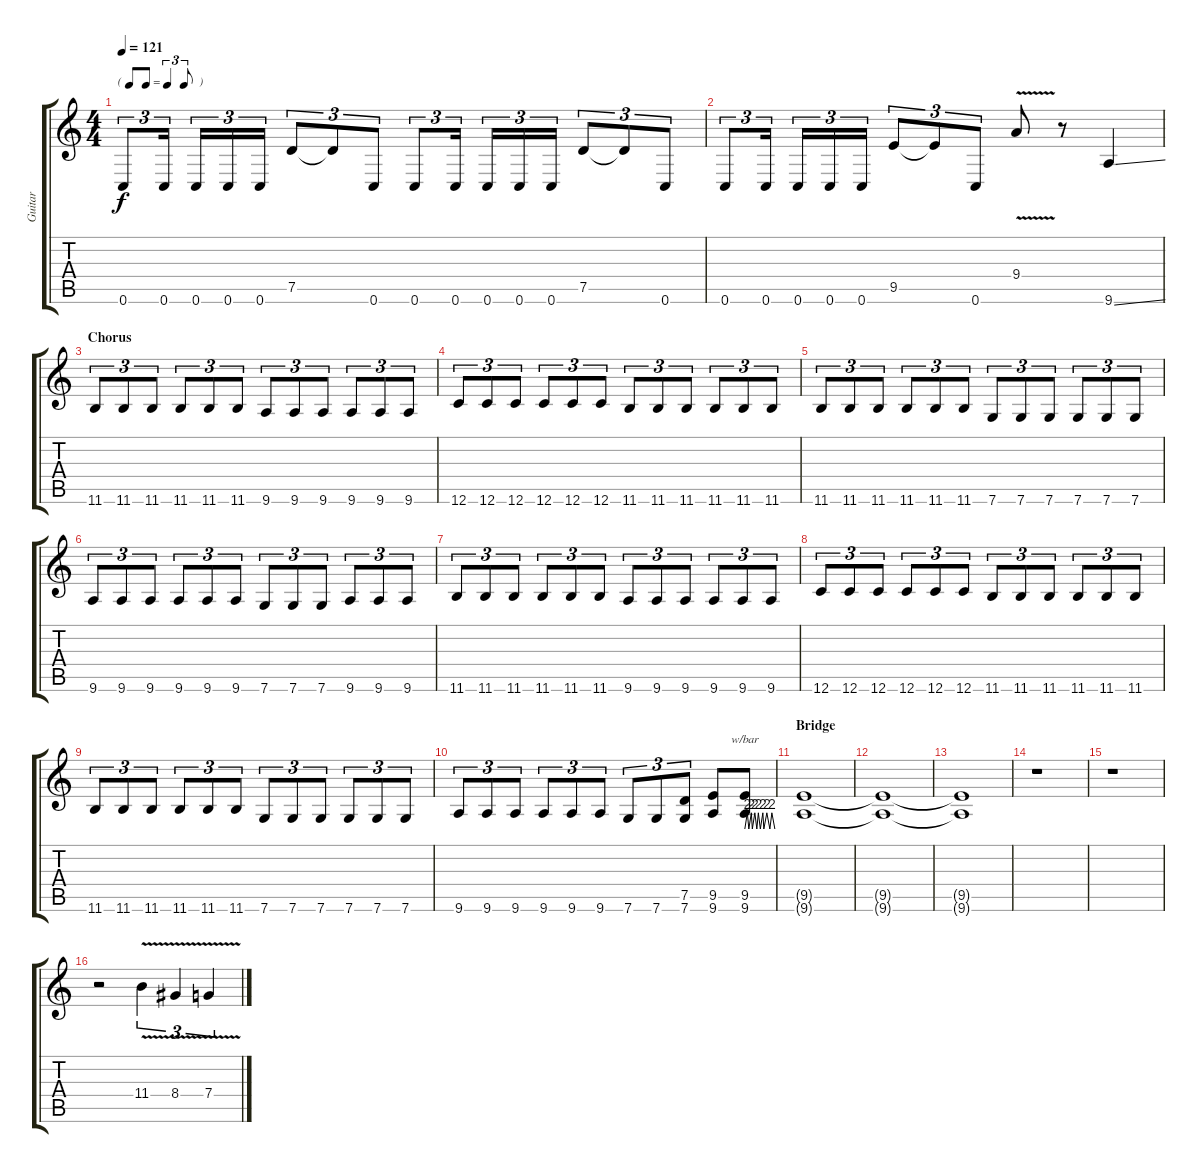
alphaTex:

\track ("Guitar" "Guitar") {instrument distortionguitar}
\staff {score tabs}
\tuning (D4 A3 F3 C3 G2 C2) {hide}
\ts (4 4)
\tf triplet8th
\tempo 121
\clef g2
\ks c
0.6.8{tu (3 2) dy f} 0.6.16{tu (3 2)} 0.6.16{tu (3 2)} 0.6.16{tu (3 2)} 0.6.16{tu (3 2)} 7.5.8{tu (3 2)} 7.5{t}.8{tu (3 2)} 0.6.8{tu (3 2)} 0.6.8{tu (3 2)} 0.6.16{tu (3 2)} 0.6.16{tu (3 2)} 0.6.16{tu (3 2)} 0.6.16{tu (3 2)} 7.5.8{tu (3 2)} 7.5{t}.8{tu (3 2)} 0.6.8{tu (3 2)} |
0.6.8{tu (3 2)} 0.6.16{tu (3 2)} 0.6.16{tu (3 2)} 0.6.16{tu (3 2)} 0.6.16{tu (3 2)} 9.5.8{tu (3 2)} 9.5{t}.8{tu (3 2)} 0.6.8{tu (3 2)} 9.4{v}.8 r.8 9.6{ss}.4 |
\section ("" "Chorus")
11.6.8{tu (3 2)} 11.6.8{tu (3 2)} 11.6.8{tu (3 2)} 11.6.8{tu (3 2)} 11.6.8{tu (3 2)} 11.6.8{tu (3 2)} 9.6.8{tu (3 2)} 9.6.8{tu (3 2)} 9.6.8{tu (3 2)} 9.6.8{tu (3 2)} 9.6.8{tu (3 2)} 9.6.8{tu (3 2)} |
12.6.8{tu (3 2)} 12.6.8{tu (3 2)} 12.6.8{tu (3 2)} 12.6.8{tu (3 2)} 12.6.8{tu (3 2)} 12.6.8{tu (3 2)} 11.6.8{tu (3 2)} 11.6.8{tu (3 2)} 11.6.8{tu (3 2)} 11.6.8{tu (3 2)} 11.6.8{tu (3 2)} 11.6.8{tu (3 2)} |
11.6.8{tu (3 2)} 11.6.8{tu (3 2)} 11.6.8{tu (3 2)} 11.6.8{tu (3 2)} 11.6.8{tu (3 2)} 11.6.8{tu (3 2)} 7.6.8{tu (3 2)} 7.6.8{tu (3 2)} 7.6.8{tu (3 2)} 7.6.8{tu (3 2)} 7.6.8{tu (3 2)} 7.6.8{tu (3 2)} |
9.6.8{tu (3 2)} 9.6.8{tu (3 2)} 9.6.8{tu (3 2)} 9.6.8{tu (3 2)} 9.6.8{tu (3 2)} 9.6.8{tu (3 2)} 7.6.8{tu (3 2)} 7.6.8{tu (3 2)} 7.6.8{tu (3 2)} 9.6.8{tu (3 2)} 9.6.8{tu (3 2)} 9.6.8{tu (3 2)} |
11.6.8{tu (3 2)} 11.6.8{tu (3 2)} 11.6.8{tu (3 2)} 11.6.8{tu (3 2)} 11.6.8{tu (3 2)} 11.6.8{tu (3 2)} 9.6.8{tu (3 2)} 9.6.8{tu (3 2)} 9.6.8{tu (3 2)} 9.6.8{tu (3 2)} 9.6.8{tu (3 2)} 9.6.8{tu (3 2)} |
12.6.8{tu (3 2)} 12.6.8{tu (3 2)} 12.6.8{tu (3 2)} 12.6.8{tu (3 2)} 12.6.8{tu (3 2)} 12.6.8{tu (3 2)} 11.6.8{tu (3 2)} 11.6.8{tu (3 2)} 11.6.8{tu (3 2)} 11.6.8{tu (3 2)} 11.6.8{tu (3 2)} 11.6.8{tu (3 2)} |
11.6.8{tu (3 2)} 11.6.8{tu (3 2)} 11.6.8{tu (3 2)} 11.6.8{tu (3 2)} 11.6.8{tu (3 2)} 11.6.8{tu (3 2)} 7.6.8{tu (3 2)} 7.6.8{tu (3 2)} 7.6.8{tu (3 2)} 7.6.8{tu (3 2)} 7.6.8{tu (3 2)} 7.6.8{tu (3 2)} |
9.6.8{tu (3 2)} 9.6.8{tu (3 2)} 9.6.8{tu (3 2)} 9.6.8{tu (3 2)} 9.6.8{tu (3 2)} 9.6.8{tu (3 2)} 7.6.8{tu (3 2)} 7.6.8{tu (3 2)} (7.5 7.6).8{tu (3 2)} (9.5 9.6).8 (9.5 9.6).8{tbe (custom default 0 0 5 8 8 0 13 8 15 0 20 8 24 0 27 8 31 0 36 8 38 0 44 8 50 0 54 8 60 0)} |
\section ("" "Bridge")
(9.5{t} 9.6{t}).1 |
(9.5{t} 9.6{t}).1 |
(9.5{t} 9.6{t}).1{volume 0} |
r.1 |
r.1 |
r.2 11.4{v}.4{tu (3 2) volume 15} 8.4{v}.4{tu (3 2)} 7.4{v}.4{tu (3 2)}
